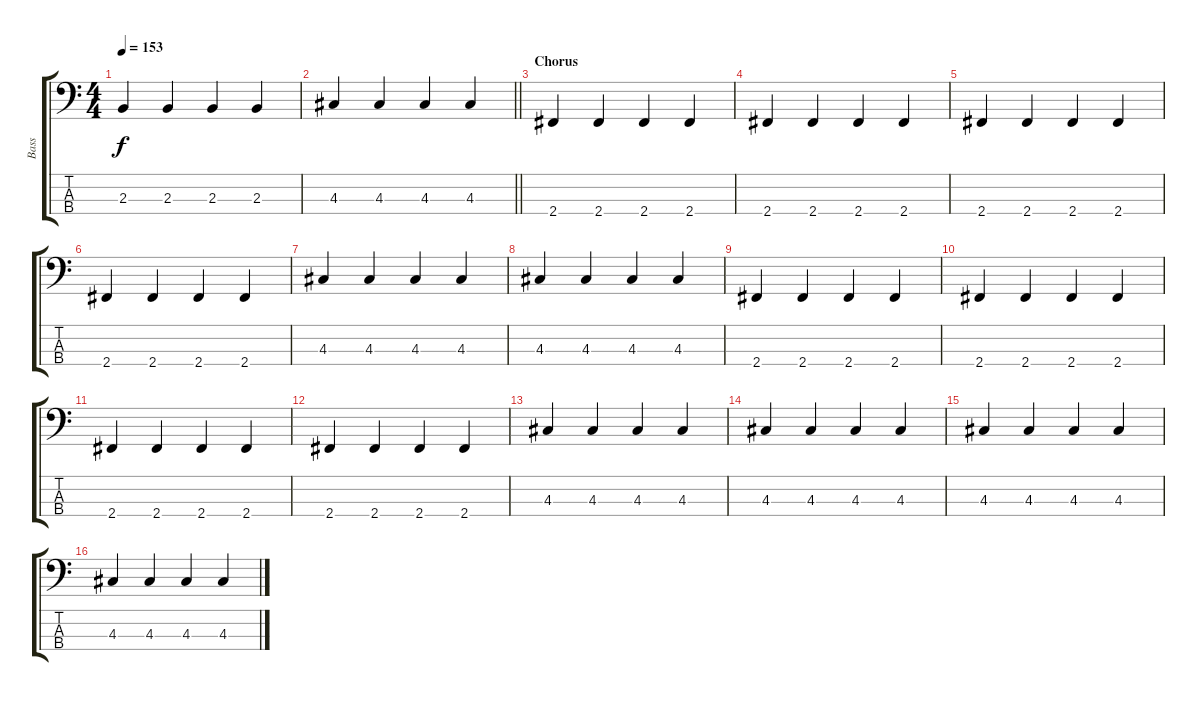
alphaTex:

\track ("Bass" "Bass") {instrument electricbasspick}
\staff {score tabs}
\tuning (G2 D2 A1 E1) {hide}
\ts (4 4)
\tempo 153
\clef f4
\ks c
2.3.4{dy f} 2.3.4 2.3.4 2.3.4 |
\barLineRight lightlight
4.3.4 4.3.4 4.3.4 4.3.4 |
\section ("" "Chorus")
2.4.4 2.4.4 2.4.4 2.4.4 |
2.4.4 2.4.4 2.4.4 2.4.4 |
2.4.4 2.4.4 2.4.4 2.4.4 |
2.4.4 2.4.4 2.4.4 2.4.4 |
4.3.4 4.3.4 4.3.4 4.3.4 |
4.3.4 4.3.4 4.3.4 4.3.4 |
2.4.4 2.4.4 2.4.4 2.4.4 |
2.4.4 2.4.4 2.4.4 2.4.4 |
2.4.4 2.4.4 2.4.4 2.4.4 |
2.4.4 2.4.4 2.4.4 2.4.4 |
4.3.4 4.3.4 4.3.4 4.3.4 |
4.3.4 4.3.4 4.3.4 4.3.4 |
4.3.4 4.3.4 4.3.4 4.3.4 |
4.3.4 4.3.4 4.3.4 4.3.4
